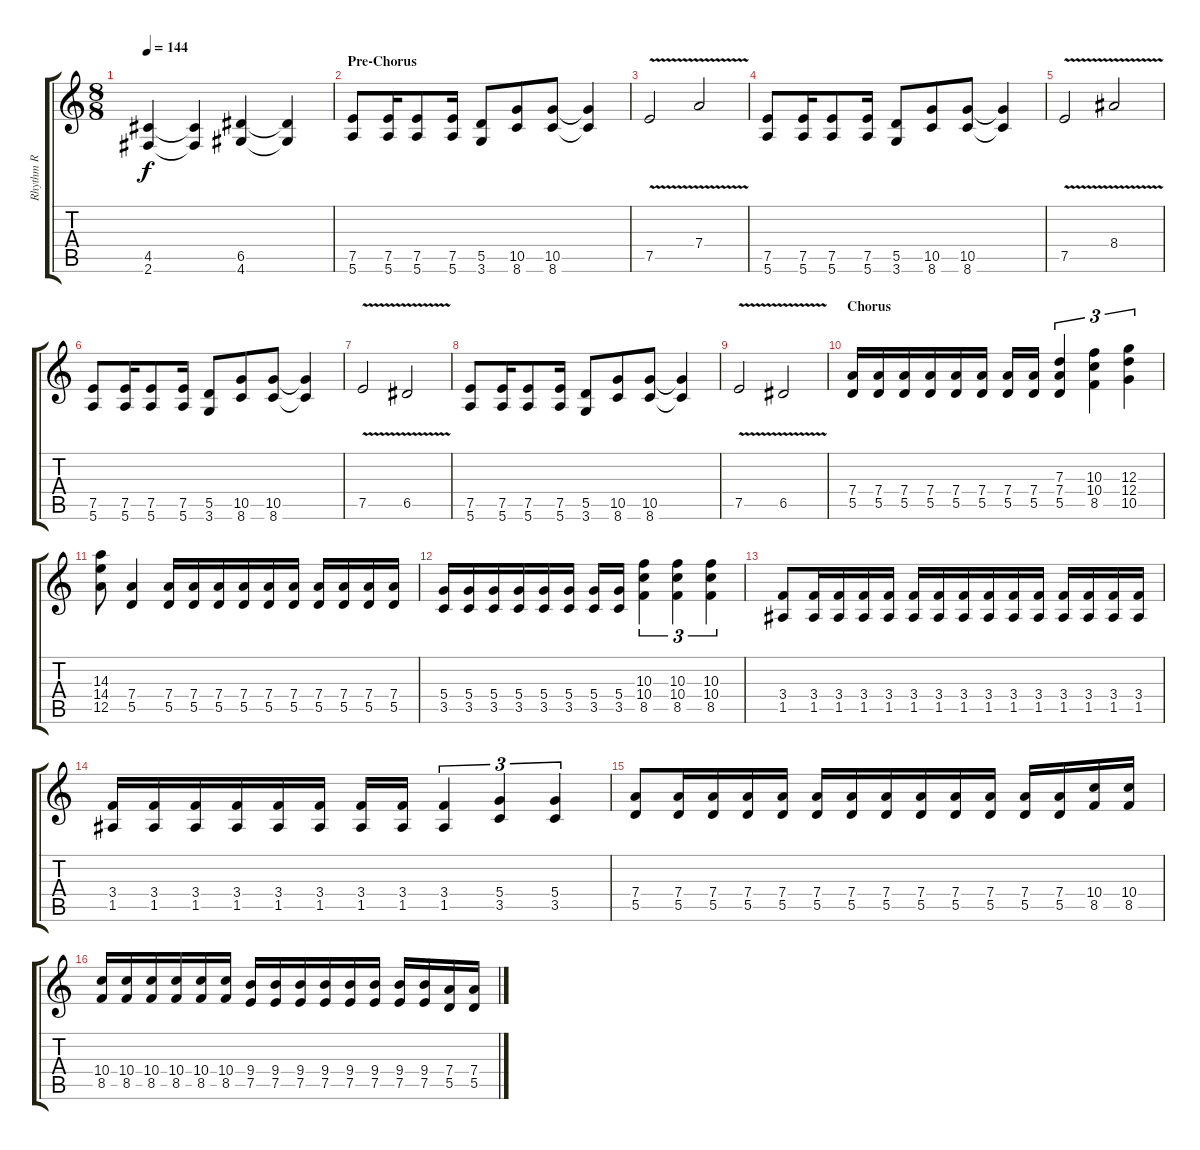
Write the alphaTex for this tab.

\track ("Rhythm R" "Rhythm R") {instrument overdrivenguitar}
\staff {score tabs}
\tuning (E4 B3 G3 D3 A2 E2) {hide}
\ts (8 8)
\tempo 144
\clef g2
\ks c
(4.5 2.6).4{dy f} (4.5{t} 2.6{t}).4 (6.5 4.6).4 (6.5{t} 4.6{t}).4 |
\section ("" "Pre-Chorus")
(7.5 5.6).8 (7.5 5.6).16 (7.5 5.6).8 (7.5 5.6).16 (5.5 3.6).8 (10.5 8.6).8 (10.5 8.6).8 (10.5{t} 8.6{t}).4 |
7.5{v}.2 7.4{v}.2 |
(7.5 5.6).8 (7.5 5.6).16 (7.5 5.6).8 (7.5 5.6).16 (5.5 3.6).8 (10.5 8.6).8 (10.5 8.6).8 (10.5{t} 8.6{t}).4 |
7.5{v}.2 8.4{v}.2 |
(7.5 5.6).8 (7.5 5.6).16 (7.5 5.6).8 (7.5 5.6).16 (5.5 3.6).8 (10.5 8.6).8 (10.5 8.6).8 (10.5{t} 8.6{t}).4 |
7.5{v}.2 6.5{v}.2 |
(7.5 5.6).8 (7.5 5.6).16 (7.5 5.6).8 (7.5 5.6).16 (5.5 3.6).8 (10.5 8.6).8 (10.5 8.6).8 (10.5{t} 8.6{t}).4 |
7.5{v}.2 6.5{v}.2 |
\section ("" "Chorus")
(7.4 5.5).16 (7.4 5.5).16 (7.4 5.5).16 (7.4 5.5).16 (7.4 5.5).16 (7.4 5.5).16 (7.4 5.5).16 (7.4 5.5).16 (7.3 7.4 5.5).4{tu (3 2)} (10.3 10.4 8.5).4{tu (3 2)} (12.3 12.4 10.5).4{tu (3 2)} |
(14.3 14.4 12.5).8 (7.4 5.5).4 (7.4 5.5).16 (7.4 5.5).16 (7.4 5.5).16 (7.4 5.5).16 (7.4 5.5).16 (7.4 5.5).16 (7.4 5.5).16 (7.4 5.5).16 (7.4 5.5).16 (7.4 5.5).16 |
(5.4 3.5).16 (5.4 3.5).16 (5.4 3.5).16 (5.4 3.5).16 (5.4 3.5).16 (5.4 3.5).16 (5.4 3.5).16 (5.4 3.5).16 (10.3 10.4 8.5).4{tu (3 2)} (10.3 10.4 8.5).4{tu (3 2)} (10.3 10.4 8.5).4{tu (3 2)} |
(3.4 1.5).8 (3.4 1.5).16 (3.4 1.5).16 (3.4 1.5).16 (3.4 1.5).16 (3.4 1.5).16 (3.4 1.5).16 (3.4 1.5).16 (3.4 1.5).16 (3.4 1.5).16 (3.4 1.5).16 (3.4 1.5).16 (3.4 1.5).16 (3.4 1.5).16 (3.4 1.5).16 |
(3.4 1.5).16 (3.4 1.5).16 (3.4 1.5).16 (3.4 1.5).16 (3.4 1.5).16 (3.4 1.5).16 (3.4 1.5).16 (3.4 1.5).16 (3.4 1.5).4{tu (3 2)} (5.4 3.5).4{tu (3 2)} (5.4 3.5).4{tu (3 2)} |
(7.4 5.5).8 (7.4 5.5).16 (7.4 5.5).16 (7.4 5.5).16 (7.4 5.5).16 (7.4 5.5).16 (7.4 5.5).16 (7.4 5.5).16 (7.4 5.5).16 (7.4 5.5).16 (7.4 5.5).16 (7.4 5.5).16 (7.4 5.5).16 (10.4 8.5).16 (10.4 8.5).16 |
(10.4 8.5).16 (10.4 8.5).16 (10.4 8.5).16 (10.4 8.5).16 (10.4 8.5).16 (10.4 8.5).16 (9.4 7.5).16 (9.4 7.5).16 (9.4 7.5).16 (9.4 7.5).16 (9.4 7.5).16 (9.4 7.5).16 (9.4 7.5).16 (9.4 7.5).16 (7.4 5.5).16 (7.4 5.5).16
